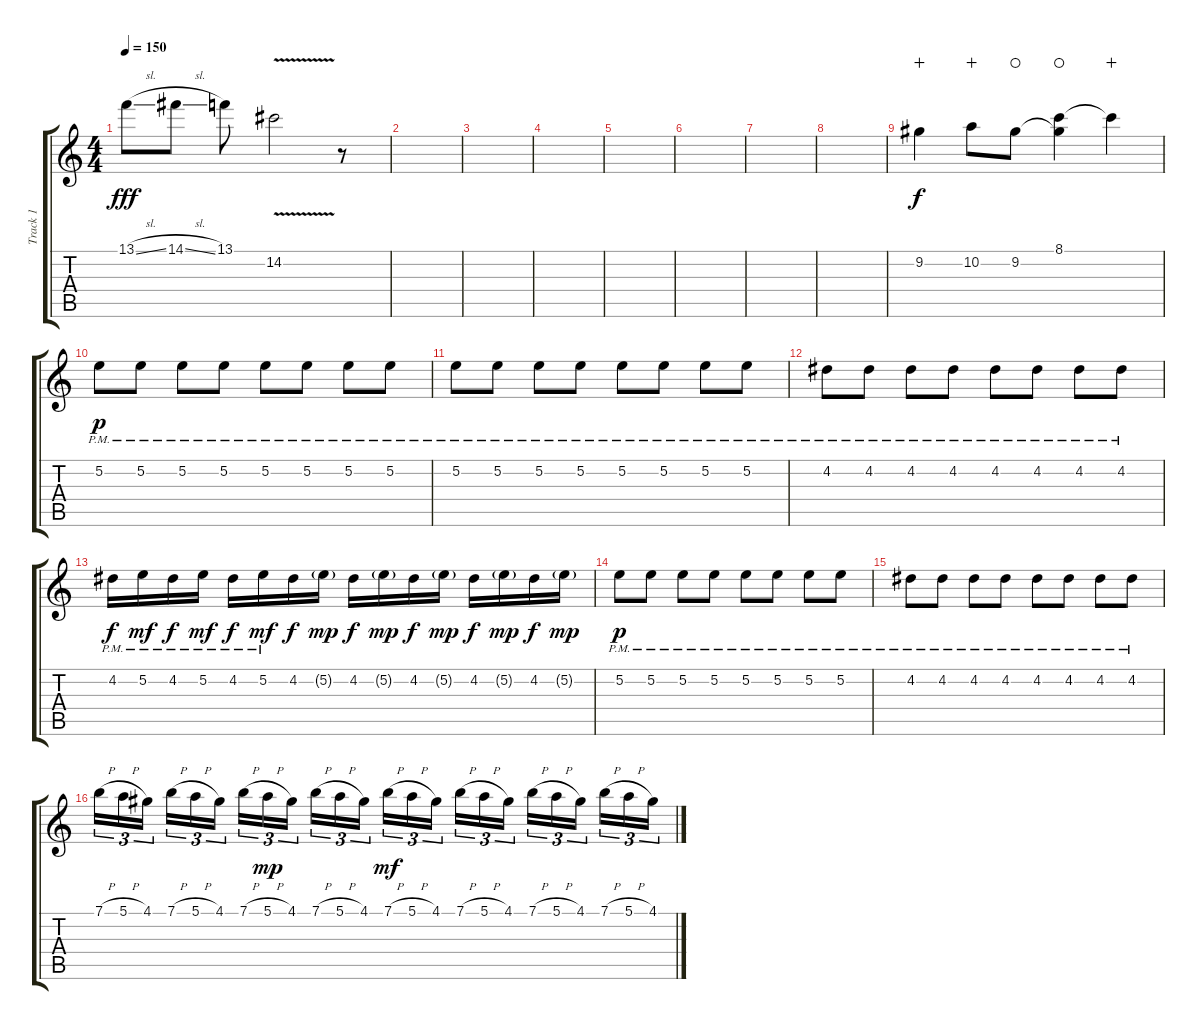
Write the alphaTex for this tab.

\track ("Track 1" "Track 1") {instrument overdrivenguitar}
\staff {score tabs}
\tuning (E4 B3 G3 D3 A2 E2) {hide}
\ts (4 4)
\tempo 150
\clef g2
\ks c
13.1{sl}.8{dy fff} 14.1{sl}.8 13.1.8 14.2{v}.2 r.8 |
|
|
|
|
|
|
|
9.2.4{dy f wahc} 10.2.8{wahc} 9.2.8{waho} (8.1 9.2{t}).4{waho} 8.1{t}.4{wahc} |
5.2{pm}.8{dy p} 5.2{pm}.8 5.2{pm}.8 5.2{pm}.8 5.2{pm}.8 5.2{pm}.8 5.2{pm}.8 5.2{pm}.8 |
5.2{pm}.8 5.2{pm}.8 5.2{pm}.8 5.2{pm}.8 5.2{pm}.8 5.2{pm}.8 5.2{pm}.8 5.2{pm}.8 |
4.2{pm}.8 4.2{pm}.8 4.2{pm}.8 4.2{pm}.8 4.2{pm}.8 4.2{pm}.8 4.2{pm}.8 4.2{pm}.8 |
4.2{pm}.16{dy f} 5.2{pm}.16{dy mf} 4.2{pm}.16{dy f} 5.2{pm}.16{dy mf} 4.2{pm}.16{dy f} 5.2{pm}.16{dy mf} 4.2.16{dy f} 5.2{g}.16{dy mp} 4.2.16{dy f} 5.2{g}.16{dy mp} 4.2.16{dy f} 5.2{g}.16{dy mp} 4.2.16{dy f} 5.2{g}.16{dy mp} 4.2.16{dy f} 5.2{g}.16{dy mp} |
5.2{pm}.8{dy p} 5.2{pm}.8 5.2{pm}.8 5.2{pm}.8 5.2{pm}.8 5.2{pm}.8 5.2{pm}.8 5.2{pm}.8 |
4.2{pm}.8 4.2{pm}.8 4.2{pm}.8 4.2{pm}.8 4.2{pm}.8 4.2{pm}.8 4.2{pm}.8 4.2{pm}.8 |
7.1{h}.16{tu (3 2)} 5.1{h}.16{tu (3 2)} 4.1.16{tu (3 2) beam splitsecondary} 7.1{h}.16{tu (3 2)} 5.1{h}.16{tu (3 2)} 4.1.16{tu (3 2)} 7.1{h}.16{tu (3 2)} 5.1{h}.16{tu (3 2) dy mp} 4.1.16{tu (3 2) beam splitsecondary} 7.1{h}.16{tu (3 2)} 5.1{h}.16{tu (3 2)} 4.1.16{tu (3 2)} 7.1{h}.16{tu (3 2) dy mf} 5.1{h}.16{tu (3 2)} 4.1.16{tu (3 2) beam splitsecondary} 7.1{h}.16{tu (3 2)} 5.1{h}.16{tu (3 2)} 4.1.16{tu (3 2)} 7.1{h}.16{tu (3 2)} 5.1{h}.16{tu (3 2)} 4.1.16{tu (3 2) beam splitsecondary} 7.1{h}.16{tu (3 2)} 5.1{h}.16{tu (3 2)} 4.1.16{tu (3 2)}
